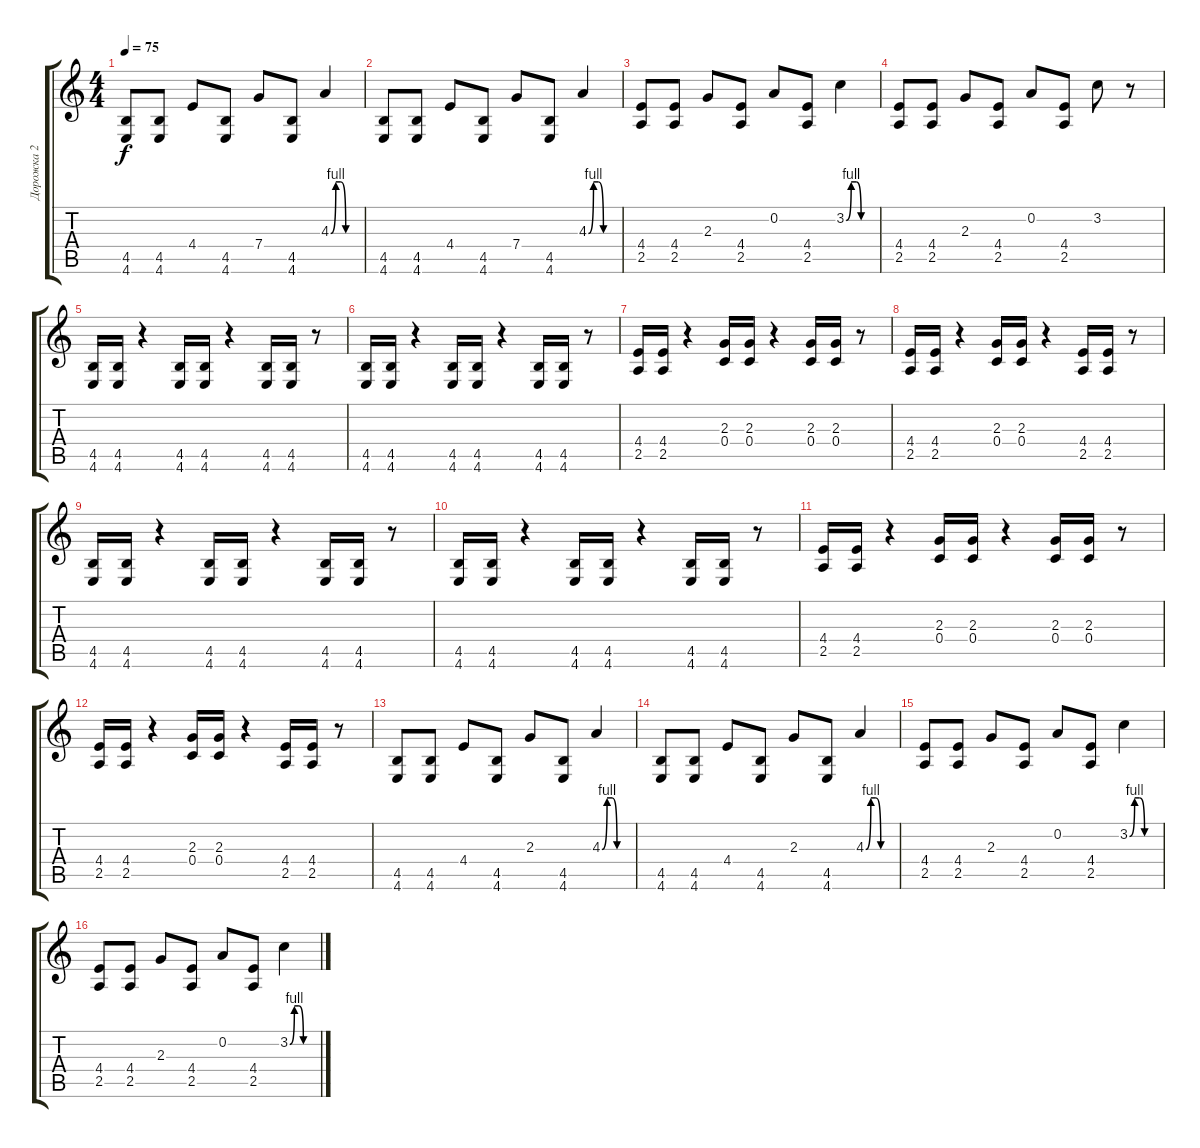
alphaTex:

\track ("Дорожка 2" "Дорожка 2") {instrument overdrivenguitar}
\staff {score tabs}
\tuning (D4 A3 F3 C3 G2 C2) {hide}
\ts (4 4)
\tempo 75
\clef g2
\ks c
(4.5 4.6).8{dy f} (4.5 4.6).8 4.4.8 (4.5 4.6).8 7.4.8 (4.5 4.6).8 4.3{be (custom 0 0 10 4 20 4 30 0 60 0)}.4 |
(4.5 4.6).8 (4.5 4.6).8 4.4.8 (4.5 4.6).8 7.4.8 (4.5 4.6).8 4.3{be (custom 0 0 10 4 20 4 30 0 60 0)}.4 |
(4.4 2.5).8 (4.4 2.5).8 2.3.8 (4.4 2.5).8 0.2.8 (4.4 2.5).8 3.2{be (custom 0 0 10 4 20 4 30 0 60 0)}.4 |
(4.4 2.5).8 (4.4 2.5).8 2.3.8 (4.4 2.5).8 0.2.8 (4.4 2.5).8 3.2.8 r.8 |
(4.5 4.6).16 (4.5 4.6).16 r.4 (4.5 4.6).16 (4.5 4.6).16 r.4 (4.5 4.6).16 (4.5 4.6).16 r.8 |
(4.5 4.6).16 (4.5 4.6).16 r.4 (4.5 4.6).16 (4.5 4.6).16 r.4 (4.5 4.6).16 (4.5 4.6).16 r.8 |
(4.4 2.5).16 (4.4 2.5).16 r.4 (2.3 0.4).16 (2.3 0.4).16 r.4 (2.3 0.4).16 (2.3 0.4).16 r.8 |
(4.4 2.5).16 (4.4 2.5).16 r.4 (2.3 0.4).16 (2.3 0.4).16 r.4 (4.4 2.5).16 (4.4 2.5).16 r.8 |
(4.5 4.6).16 (4.5 4.6).16 r.4 (4.5 4.6).16 (4.5 4.6).16 r.4 (4.5 4.6).16 (4.5 4.6).16 r.8 |
(4.5 4.6).16 (4.5 4.6).16 r.4 (4.5 4.6).16 (4.5 4.6).16 r.4 (4.5 4.6).16 (4.5 4.6).16 r.8 |
(4.4 2.5).16 (4.4 2.5).16 r.4 (2.3 0.4).16 (2.3 0.4).16 r.4 (2.3 0.4).16 (2.3 0.4).16 r.8 |
(4.4 2.5).16 (4.4 2.5).16 r.4 (2.3 0.4).16 (2.3 0.4).16 r.4 (4.4 2.5).16 (4.4 2.5).16 r.8 |
(4.5 4.6).8 (4.5 4.6).8 4.4.8 (4.5 4.6).8 2.3.8 (4.5 4.6).8 4.3{be (custom 0 0 10 4 20 4 30 0 60 0)}.4 |
(4.5 4.6).8 (4.5 4.6).8 4.4.8 (4.5 4.6).8 2.3.8 (4.5 4.6).8 4.3{be (custom 0 0 10 4 20 4 30 0 60 0)}.4 |
(4.4 2.5).8 (4.4 2.5).8 2.3.8 (4.4 2.5).8 0.2.8 (4.4 2.5).8 3.2{be (custom 0 0 10 4 20 4 30 0 60 0)}.4 |
(4.4 2.5).8 (4.4 2.5).8 2.3.8 (4.4 2.5).8 0.2.8 (4.4 2.5).8 3.2{be (custom 0 0 10 4 20 4 30 0 60 0)}.4
